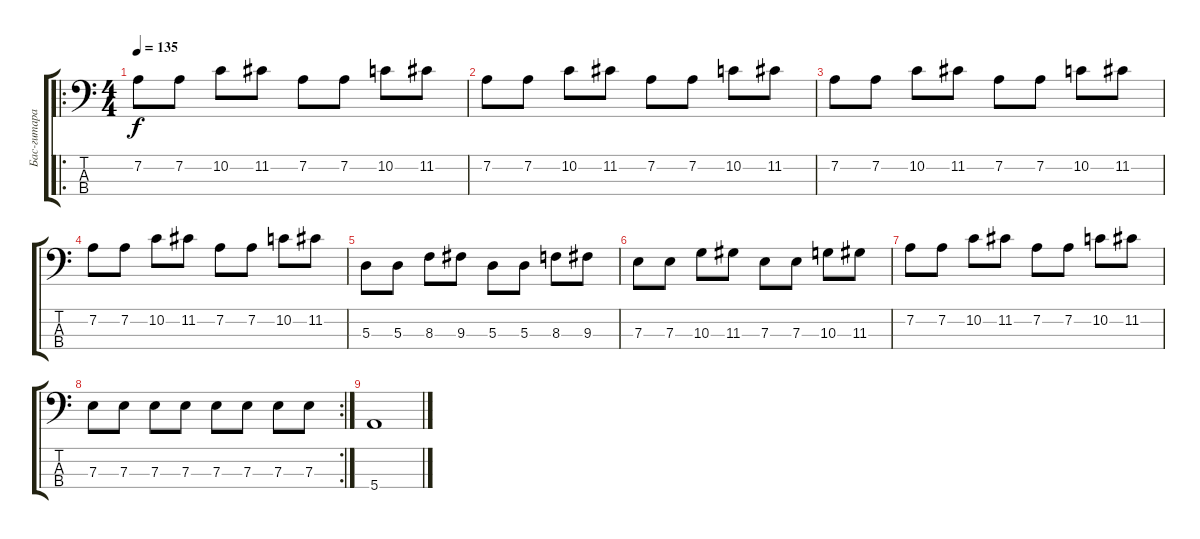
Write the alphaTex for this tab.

\track ("Бас-гитара" "Бас-гитара") {instrument electricbassfinger}
\staff {score tabs}
\tuning (G2 D2 A1 E1) {hide}
\ro
\ts (4 4)
\tempo 135
\clef f4
\ks c
7.2.8{dy f} 7.2.8 10.2.8 11.2.8 7.2.8 7.2.8 10.2.8 11.2.8 |
7.2.8 7.2.8 10.2.8 11.2.8 7.2.8 7.2.8 10.2.8 11.2.8 |
7.2.8 7.2.8 10.2.8 11.2.8 7.2.8 7.2.8 10.2.8 11.2.8 |
7.2.8 7.2.8 10.2.8 11.2.8 7.2.8 7.2.8 10.2.8 11.2.8 |
5.3.8 5.3.8 8.3.8 9.3.8 5.3.8 5.3.8 8.3.8 9.3.8 |
7.3.8 7.3.8 10.3.8 11.3.8 7.3.8 7.3.8 10.3.8 11.3.8 |
7.2.8 7.2.8 10.2.8 11.2.8 7.2.8 7.2.8 10.2.8 11.2.8 |
\rc 2
7.3.8 7.3.8 7.3.8 7.3.8 7.3.8 7.3.8 7.3.8 7.3.8 |
5.4.1
